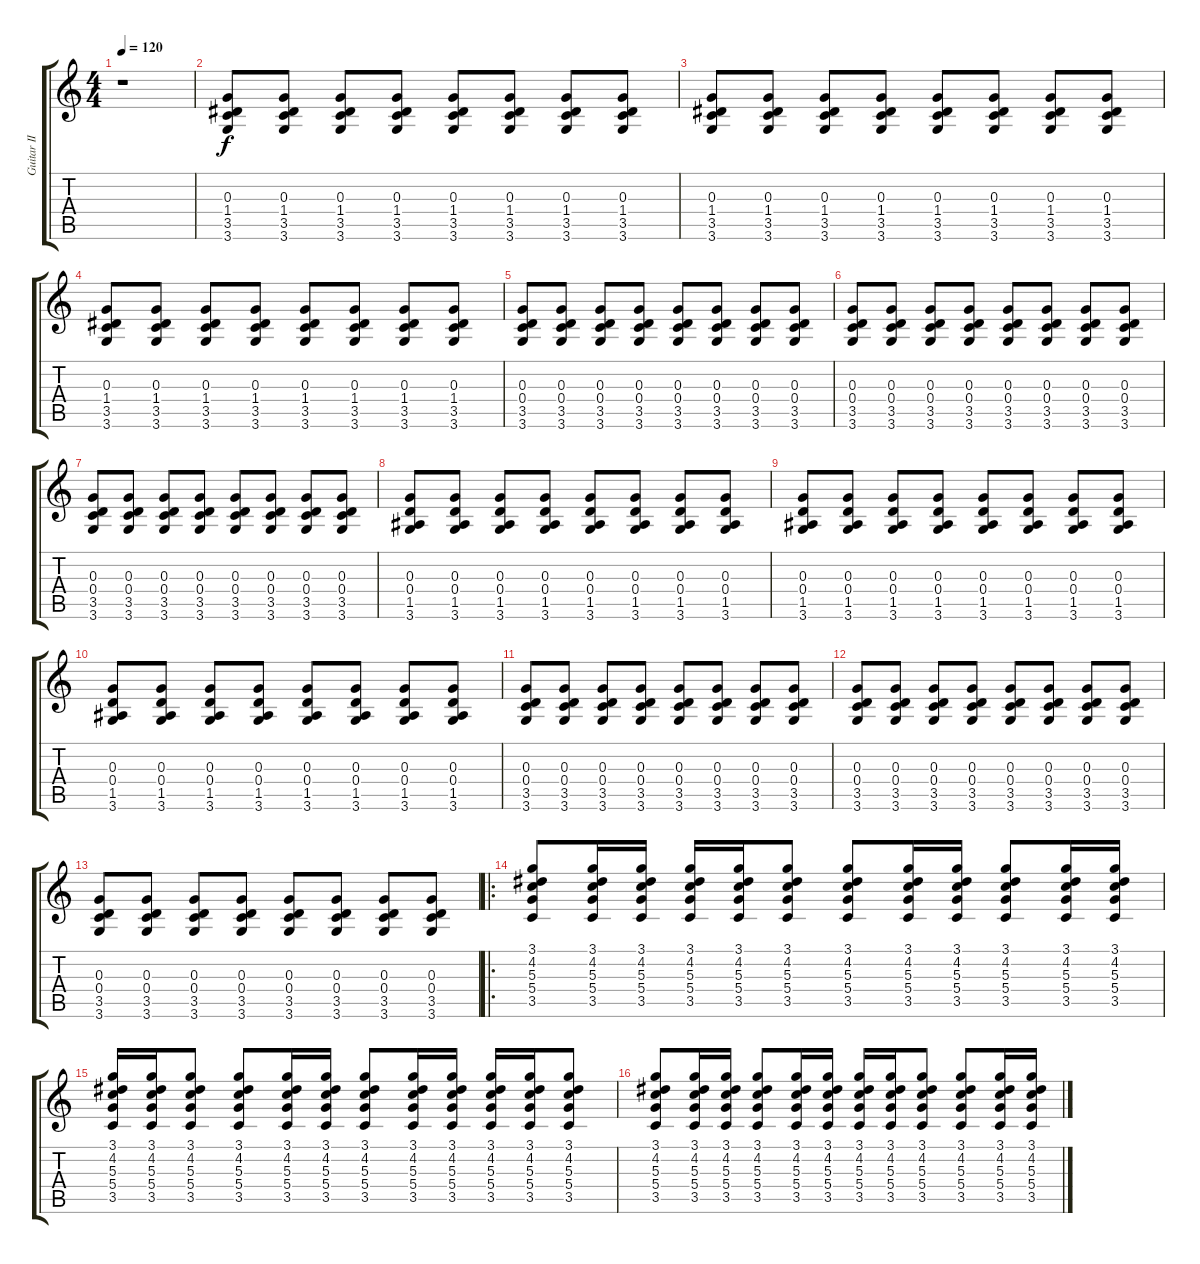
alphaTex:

\track ("Guitar II" "Guitar II") {instrument distortionguitar}
\staff {score tabs}
\tuning (E4 B3 G3 D3 A2 E2) {hide}
\ts (4 4)
\tempo 120
\clef g2
\ks c
r.1{dy f} |
(0.3 1.4 3.5 3.6).8{volume 2} (0.3 1.4 3.5 3.6).8 (0.3 1.4 3.5 3.6).8 (0.3 1.4 3.5 3.6).8 (0.3 1.4 3.5 3.6).8 (0.3 1.4 3.5 3.6).8 (0.3 1.4 3.5 3.6).8 (0.3 1.4 3.5 3.6).8 |
(0.3 1.4 3.5 3.6).8{volume 4} (0.3 1.4 3.5 3.6).8 (0.3 1.4 3.5 3.6).8 (0.3 1.4 3.5 3.6).8 (0.3 1.4 3.5 3.6).8 (0.3 1.4 3.5 3.6).8 (0.3 1.4 3.5 3.6).8 (0.3 1.4 3.5 3.6).8 |
(0.3 1.4 3.5 3.6).8{volume 6} (0.3 1.4 3.5 3.6).8 (0.3 1.4 3.5 3.6).8 (0.3 1.4 3.5 3.6).8 (0.3 1.4 3.5 3.6).8 (0.3 1.4 3.5 3.6).8 (0.3 1.4 3.5 3.6).8 (0.3 1.4 3.5 3.6).8 |
(0.3 0.4 3.5 3.6).8{volume 8} (0.3 0.4 3.5 3.6).8 (0.3 0.4 3.5 3.6).8 (0.3 0.4 3.5 3.6).8 (0.3 0.4 3.5 3.6).8 (0.3 0.4 3.5 3.6).8 (0.3 0.4 3.5 3.6).8 (0.3 0.4 3.5 3.6).8 |
(0.3 0.4 3.5 3.6).8{volume 9} (0.3 0.4 3.5 3.6).8 (0.3 0.4 3.5 3.6).8 (0.3 0.4 3.5 3.6).8 (0.3 0.4 3.5 3.6).8 (0.3 0.4 3.5 3.6).8 (0.3 0.4 3.5 3.6).8 (0.3 0.4 3.5 3.6).8 |
(0.3 0.4 3.5 3.6).8{volume 11} (0.3 0.4 3.5 3.6).8 (0.3 0.4 3.5 3.6).8 (0.3 0.4 3.5 3.6).8 (0.3 0.4 3.5 3.6).8 (0.3 0.4 3.5 3.6).8 (0.3 0.4 3.5 3.6).8 (0.3 0.4 3.5 3.6).8 |
(0.3 0.4 1.5 3.6).8{volume 12} (0.3 0.4 1.5 3.6).8 (0.3 0.4 1.5 3.6).8 (0.3 0.4 1.5 3.6).8 (0.3 0.4 1.5 3.6).8 (0.3 0.4 1.5 3.6).8 (0.3 0.4 1.5 3.6).8 (0.3 0.4 1.5 3.6).8 |
(0.3 0.4 1.5 3.6).8{volume 12} (0.3 0.4 1.5 3.6).8 (0.3 0.4 1.5 3.6).8 (0.3 0.4 1.5 3.6).8 (0.3 0.4 1.5 3.6).8 (0.3 0.4 1.5 3.6).8 (0.3 0.4 1.5 3.6).8 (0.3 0.4 1.5 3.6).8 |
(0.3 0.4 1.5 3.6).8{volume 13} (0.3 0.4 1.5 3.6).8 (0.3 0.4 1.5 3.6).8 (0.3 0.4 1.5 3.6).8 (0.3 0.4 1.5 3.6).8 (0.3 0.4 1.5 3.6).8 (0.3 0.4 1.5 3.6).8 (0.3 0.4 1.5 3.6).8 |
(0.3 0.4 3.5 3.6).8 (0.3 0.4 3.5 3.6).8 (0.3 0.4 3.5 3.6).8 (0.3 0.4 3.5 3.6).8 (0.3 0.4 3.5 3.6).8 (0.3 0.4 3.5 3.6).8 (0.3 0.4 3.5 3.6).8 (0.3 0.4 3.5 3.6).8 |
(0.3 0.4 3.5 3.6).8 (0.3 0.4 3.5 3.6).8 (0.3 0.4 3.5 3.6).8 (0.3 0.4 3.5 3.6).8 (0.3 0.4 3.5 3.6).8 (0.3 0.4 3.5 3.6).8 (0.3 0.4 3.5 3.6).8 (0.3 0.4 3.5 3.6).8 |
(0.3 0.4 3.5 3.6).8 (0.3 0.4 3.5 3.6).8 (0.3 0.4 3.5 3.6).8 (0.3 0.4 3.5 3.6).8 (0.3 0.4 3.5 3.6).8 (0.3 0.4 3.5 3.6).8 (0.3 0.4 3.5 3.6).8 (0.3 0.4 3.5 3.6).8 |
\ro
(3.1 4.2 5.3 5.4 3.5).8 (3.1 4.2 5.3 5.4 3.5).16 (3.1 4.2 5.3 5.4 3.5).16 (3.1 4.2 5.3 5.4 3.5).16 (3.1 4.2 5.3 5.4 3.5).16 (3.1 4.2 5.3 5.4 3.5).8 (3.1 4.2 5.3 5.4 3.5).8 (3.1 4.2 5.3 5.4 3.5).16 (3.1 4.2 5.3 5.4 3.5).16 (3.1 4.2 5.3 5.4 3.5).8 (3.1 4.2 5.3 5.4 3.5).16 (3.1 4.2 5.3 5.4 3.5).16 |
(3.1 4.2 5.3 5.4 3.5).16 (3.1 4.2 5.3 5.4 3.5).16 (3.1 4.2 5.3 5.4 3.5).8 (3.1 4.2 5.3 5.4 3.5).8 (3.1 4.2 5.3 5.4 3.5).16 (3.1 4.2 5.3 5.4 3.5).16 (3.1 4.2 5.3 5.4 3.5).8 (3.1 4.2 5.3 5.4 3.5).16 (3.1 4.2 5.3 5.4 3.5).16 (3.1 4.2 5.3 5.4 3.5).16 (3.1 4.2 5.3 5.4 3.5).16 (3.1 4.2 5.3 5.4 3.5).8 |
(3.1 4.2 5.3 5.4 3.5).8 (3.1 4.2 5.3 5.4 3.5).16 (3.1 4.2 5.3 5.4 3.5).16 (3.1 4.2 5.3 5.4 3.5).8 (3.1 4.2 5.3 5.4 3.5).16 (3.1 4.2 5.3 5.4 3.5).16 (3.1 4.2 5.3 5.4 3.5).16 (3.1 4.2 5.3 5.4 3.5).16 (3.1 4.2 5.3 5.4 3.5).8 (3.1 4.2 5.3 5.4 3.5).8 (3.1 4.2 5.3 5.4 3.5).16 (3.1 4.2 5.3 5.4 3.5).16
